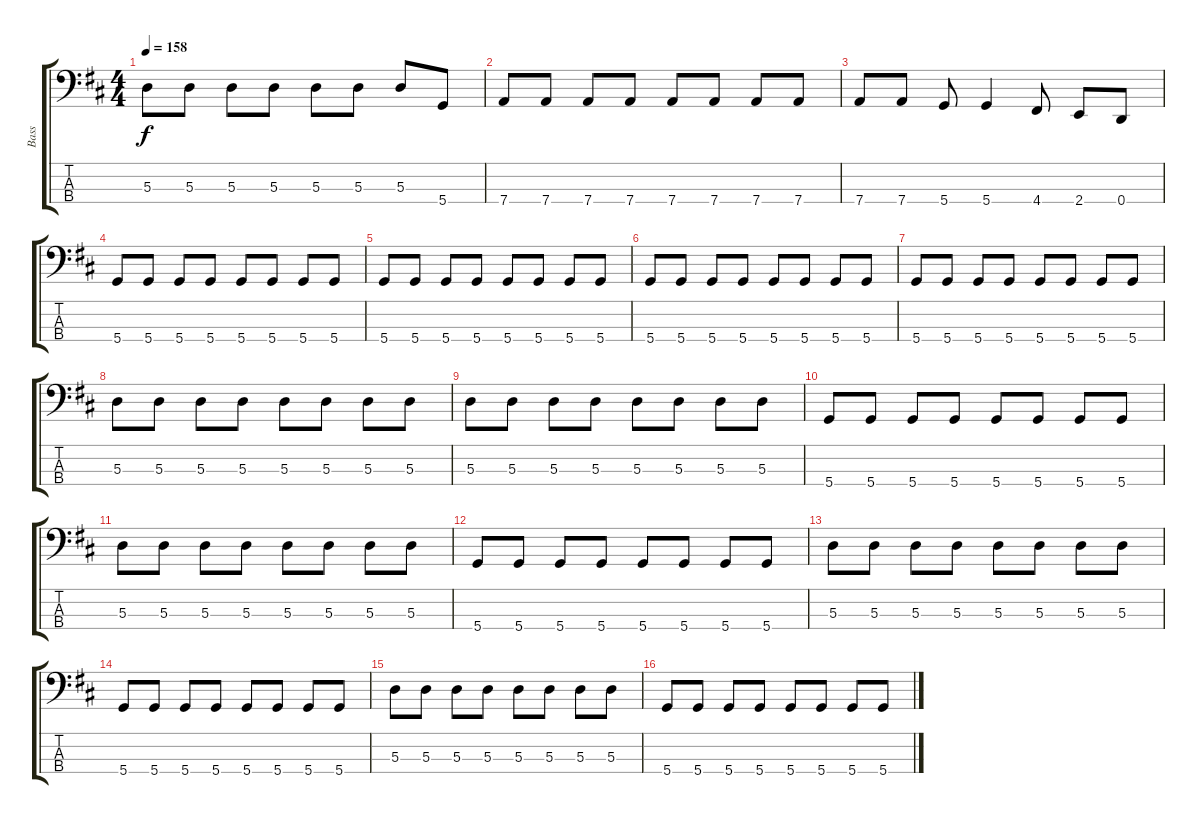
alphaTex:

\track ("Bass" "Bass") {instrument electricbasspick}
\staff {score tabs}
\tuning (G2 D2 A1 D1) {hide}
\ts (4 4)
\tempo 158
\clef f4
\ks d
5.3.8{dy f} 5.3.8 5.3.8 5.3.8 5.3.8 5.3.8 5.3.8 5.4.8 |
7.4.8 7.4.8 7.4.8 7.4.8 7.4.8 7.4.8 7.4.8 7.4.8 |
7.4.8 7.4.8 5.4.8 5.4.4 4.4.8 2.4.8 0.4.8 |
5.4.8 5.4.8 5.4.8 5.4.8 5.4.8 5.4.8 5.4.8 5.4.8 |
5.4.8 5.4.8 5.4.8 5.4.8 5.4.8 5.4.8 5.4.8 5.4.8 |
5.4.8 5.4.8 5.4.8 5.4.8 5.4.8 5.4.8 5.4.8 5.4.8 |
5.4.8 5.4.8 5.4.8 5.4.8 5.4.8 5.4.8 5.4.8 5.4.8 |
5.3.8 5.3.8 5.3.8 5.3.8 5.3.8 5.3.8 5.3.8 5.3.8 |
5.3.8 5.3.8 5.3.8 5.3.8 5.3.8 5.3.8 5.3.8 5.3.8 |
5.4.8 5.4.8 5.4.8 5.4.8 5.4.8 5.4.8 5.4.8 5.4.8 |
5.3.8 5.3.8 5.3.8 5.3.8 5.3.8 5.3.8 5.3.8 5.3.8 |
5.4.8 5.4.8 5.4.8 5.4.8 5.4.8 5.4.8 5.4.8 5.4.8 |
5.3.8 5.3.8 5.3.8 5.3.8 5.3.8 5.3.8 5.3.8 5.3.8 |
5.4.8 5.4.8 5.4.8 5.4.8 5.4.8 5.4.8 5.4.8 5.4.8 |
5.3.8 5.3.8 5.3.8 5.3.8 5.3.8 5.3.8 5.3.8 5.3.8 |
5.4.8 5.4.8 5.4.8 5.4.8 5.4.8 5.4.8 5.4.8 5.4.8
